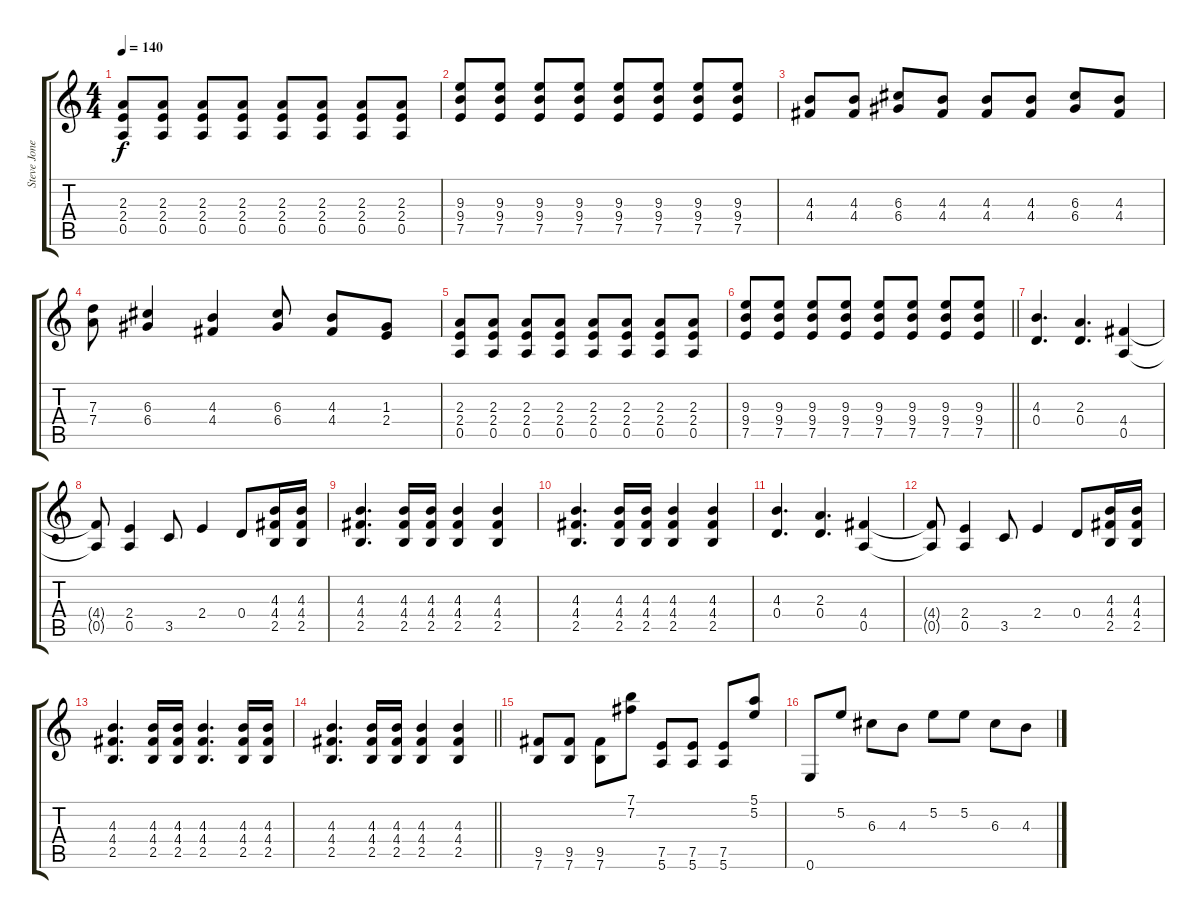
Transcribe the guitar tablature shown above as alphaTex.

\track ("Steve Jones" "Steve Jone") {instrument distortionguitar}
\staff {score tabs}
\tuning (E4 B3 G3 D3 A2 E2) {hide}
\ts (4 4)
\tempo 140
\clef g2
\ks c
(2.3 2.4 0.5).8{dy f} (2.3 2.4 0.5).8 (2.3 2.4 0.5).8 (2.3 2.4 0.5).8 (2.3 2.4 0.5).8 (2.3 2.4 0.5).8 (2.3 2.4 0.5).8 (2.3 2.4 0.5).8 |
(9.3 9.4 7.5).8 (9.3 9.4 7.5).8 (9.3 9.4 7.5).8 (9.3 9.4 7.5).8 (9.3 9.4 7.5).8 (9.3 9.4 7.5).8 (9.3 9.4 7.5).8 (9.3 9.4 7.5).8 |
(4.3 4.4).8 (4.3 4.4).8 (6.3 6.4).8 (4.3 4.4).8 (4.3 4.4).8 (4.3 4.4).8 (6.3 6.4).8 (4.3 4.4).8 |
(7.3 7.4).8 (6.3 6.4).4 (4.3 4.4).4 (6.3 6.4).8 (4.3 4.4).8 (1.3 2.4).8 |
(2.3 2.4 0.5).8 (2.3 2.4 0.5).8 (2.3 2.4 0.5).8 (2.3 2.4 0.5).8 (2.3 2.4 0.5).8 (2.3 2.4 0.5).8 (2.3 2.4 0.5).8 (2.3 2.4 0.5).8 |
\barLineRight lightlight
(9.3 9.4 7.5).8 (9.3 9.4 7.5).8 (9.3 9.4 7.5).8 (9.3 9.4 7.5).8 (9.3 9.4 7.5).8 (9.3 9.4 7.5).8 (9.3 9.4 7.5).8 (9.3 9.4 7.5).8 |
(4.3 0.4).4{d} (2.3 0.4).4{d} (4.4 0.5).4 |
(4.4{t} 0.5{t}).8 (2.4 0.5).4 3.5.8 2.4.4 0.4.8 (4.3 4.4 2.5).16 (4.3 4.4 2.5).16 |
(4.3 4.4 2.5).4{d} (4.3 4.4 2.5).16 (4.3 4.4 2.5).16 (4.3 4.4 2.5).4 (4.3 4.4 2.5).4 |
(4.3 4.4 2.5).4{d} (4.3 4.4 2.5).16 (4.3 4.4 2.5).16 (4.3 4.4 2.5).4 (4.3 4.4 2.5).4 |
(4.3 0.4).4{d} (2.3 0.4).4{d} (4.4 0.5).4 |
(4.4{t} 0.5{t}).8 (2.4 0.5).4 3.5.8 2.4.4 0.4.8 (4.3 4.4 2.5).16 (4.3 4.4 2.5).16 |
(4.3 4.4 2.5).4{d} (4.3 4.4 2.5).16 (4.3 4.4 2.5).16 (4.3 4.4 2.5).4{d} (4.3 4.4 2.5).16 (4.3 4.4 2.5).16 |
\barLineRight lightlight
(4.3 4.4 2.5).4{d} (4.3 4.4 2.5).16 (4.3 4.4 2.5).16 (4.3 4.4 2.5).4 (4.3 4.4 2.5).4 |
(9.5 7.6).8 (9.5 7.6).8 (9.5 7.6).8 (7.1 7.2).8 (7.5 5.6).8 (7.5 5.6).8 (7.5 5.6).8 (5.1 5.2).8 |
0.6.8 5.2.8 6.3.8 4.3.8 5.2.8 5.2.8 6.3.8 4.3.8
